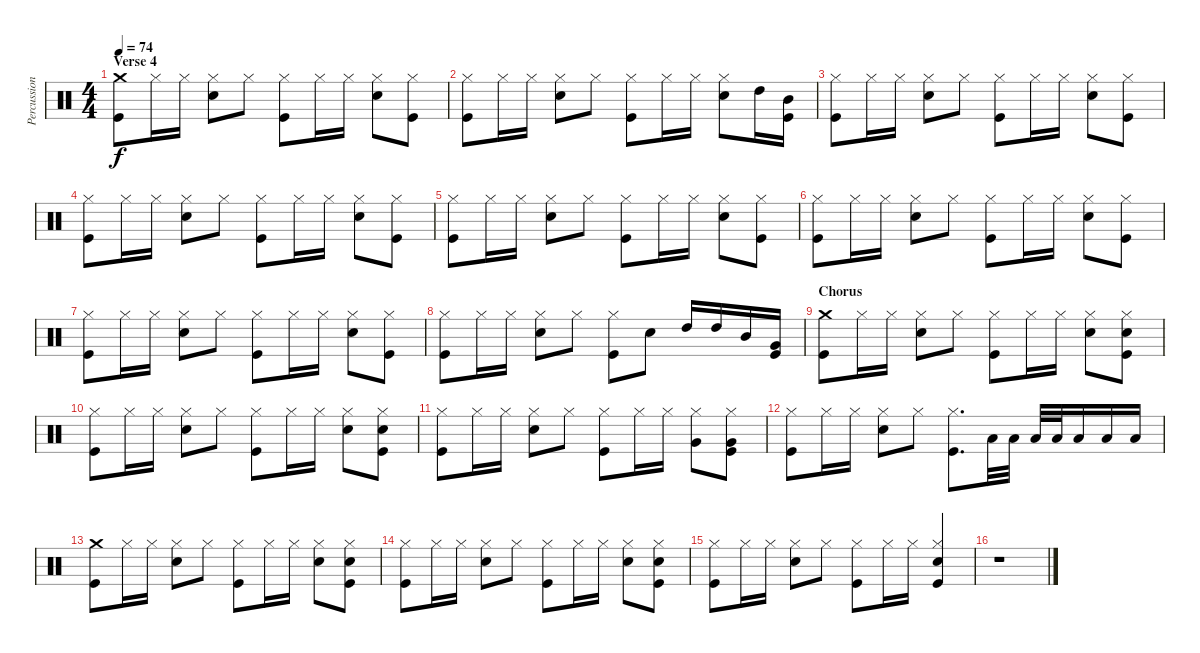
\track ("Percussion (Henley)" "Percussion") {instrument percussion}
\staff {score}
\articulation defaults
\ts (4 4)
\section ("" "Verse 4")
\tempo 74
\clef neutral
\ks c
("Crash medium (hit)" "Kick (hit)").8{dy f} "Hi-Hat (closed)".16 "Hi-Hat (closed)".16 ("Hi-Hat (closed)" "Snare (hit) 2").8 "Hi-Hat (closed)".8 ("Hi-Hat (closed)" "Kick (hit)").8 "Hi-Hat (closed)".16 "Hi-Hat (closed)".16 ("Hi-Hat (closed)" "Snare (hit) 2").8 ("Hi-Hat (closed)" "Kick (hit)").8 |
("Hi-Hat (closed)" "Kick (hit)").8 "Hi-Hat (closed)".16 "Hi-Hat (closed)".16 ("Hi-Hat (closed)" "Snare (hit) 2").8 "Hi-Hat (closed)".8 ("Hi-Hat (closed)" "Kick (hit)").8 "Hi-Hat (closed)".16 "Hi-Hat (closed)".16 ("Hi-Hat (closed)" "Snare (hit) 2").8 "High Tom (hit)".16 ("Mid Tom (hit)" "Kick (hit)").16 |
("Hi-Hat (closed)" "Kick (hit)").8 "Hi-Hat (closed)".16 "Hi-Hat (closed)".16 ("Hi-Hat (closed)" "Snare (hit) 2").8 "Hi-Hat (closed)".8 ("Hi-Hat (closed)" "Kick (hit)").8 "Hi-Hat (closed)".16 "Hi-Hat (closed)".16 ("Hi-Hat (closed)" "Snare (hit) 2").8 ("Hi-Hat (closed)" "Kick (hit)").8 |
("Hi-Hat (closed)" "Kick (hit)").8 "Hi-Hat (closed)".16 "Hi-Hat (closed)".16 ("Hi-Hat (closed)" "Snare (hit) 2").8 "Hi-Hat (closed)".8 ("Hi-Hat (closed)" "Kick (hit)").8 "Hi-Hat (closed)".16 "Hi-Hat (closed)".16 ("Hi-Hat (closed)" "Snare (hit) 2").8 ("Hi-Hat (closed)" "Kick (hit)").8 |
("Hi-Hat (closed)" "Kick (hit)").8 "Hi-Hat (closed)".16 "Hi-Hat (closed)".16 ("Hi-Hat (closed)" "Snare (hit) 2").8 "Hi-Hat (closed)".8 ("Hi-Hat (closed)" "Kick (hit)").8 "Hi-Hat (closed)".16 "Hi-Hat (closed)".16 ("Hi-Hat (closed)" "Snare (hit) 2").8 ("Hi-Hat (closed)" "Kick (hit)").8 |
("Hi-Hat (closed)" "Kick (hit)").8 "Hi-Hat (closed)".16 "Hi-Hat (closed)".16 ("Hi-Hat (closed)" "Snare (hit) 2").8 "Hi-Hat (closed)".8 ("Hi-Hat (closed)" "Kick (hit)").8 "Hi-Hat (closed)".16 "Hi-Hat (closed)".16 ("Hi-Hat (closed)" "Snare (hit) 2").8 ("Hi-Hat (closed)" "Kick (hit)").8 |
("Hi-Hat (closed)" "Kick (hit)").8 "Hi-Hat (closed)".16 "Hi-Hat (closed)".16 ("Hi-Hat (closed)" "Snare (hit) 2").8 "Hi-Hat (closed)".8 ("Hi-Hat (closed)" "Kick (hit)").8 "Hi-Hat (closed)".16 "Hi-Hat (closed)".16 ("Hi-Hat (closed)" "Snare (hit) 2").8 ("Hi-Hat (closed)" "Kick (hit)").8 |
("Hi-Hat (closed)" "Kick (hit)").8 "Hi-Hat (closed)".16 "Hi-Hat (closed)".16 ("Hi-Hat (closed)" "Snare (hit) 2").8 "Hi-Hat (closed)".8 ("Hi-Hat (closed)" "Kick (hit)").8 "Snare (hit) 2".8 "High Tom (hit)".16 "High Tom (hit)".16 "Mid Tom (hit)".16 ("Very Low Tom (hit)" "Kick (hit)").16 |
\section ("" "Chorus")
("Crash medium (hit)" "Kick (hit)").8 "Hi-Hat (closed)".16 "Hi-Hat (closed)".16 ("Hi-Hat (closed)" "Snare (hit) 2").8 "Hi-Hat (closed)".8 ("Hi-Hat (closed)" "Kick (hit)").8 "Hi-Hat (closed)".16 "Hi-Hat (closed)".16 ("Hi-Hat (closed)" "Snare (hit) 2").8 ("Hi-Hat (closed)" "Snare (hit) 2" "Kick (hit)").8 |
("Hi-Hat (closed)" "Kick (hit)").8 "Hi-Hat (closed)".16 "Hi-Hat (closed)".16 ("Hi-Hat (closed)" "Snare (hit) 2").8 "Hi-Hat (closed)".8 ("Hi-Hat (closed)" "Kick (hit)").8 "Hi-Hat (closed)".16 "Hi-Hat (closed)".16 ("Hi-Hat (closed)" "Snare (hit) 2").8 ("Hi-Hat (closed)" "Snare (hit) 2" "Kick (hit)").8 |
("Hi-Hat (closed)" "Kick (hit)").8 "Hi-Hat (closed)".16 "Hi-Hat (closed)".16 ("Hi-Hat (closed)" "Snare (hit) 2").8 "Hi-Hat (closed)".8 ("Hi-Hat (closed)" "Kick (hit)").8 "Hi-Hat (closed)".16 "Hi-Hat (closed)".16 ("Hi-Hat (closed)" "Very Low Tom (hit)").8 ("Hi-Hat (closed)" "Very Low Tom (hit)" "Kick (hit)").8 |
("Hi-Hat (closed)" "Kick (hit)").8 "Hi-Hat (closed)".16 "Hi-Hat (closed)".16 ("Hi-Hat (closed)" "Snare (hit) 2").8 "Hi-Hat (closed)".8 ("Hi-Hat (closed)" "Kick (hit)").8{d} "Low Tom (hit)".32 "Low Tom (hit)".32 "Low Tom (hit)".32 "Low Tom (hit)".32 "Low Floor Tom (hit)".16 "Low Floor Tom (hit)".16 "Low Floor Tom (hit)".16 |
("Crash medium (hit)" "Kick (hit)").8 "Hi-Hat (closed)".16 "Hi-Hat (closed)".16 ("Hi-Hat (closed)" "Snare (hit) 2").8 "Hi-Hat (closed)".8 ("Hi-Hat (closed)" "Kick (hit)").8 "Hi-Hat (closed)".16 "Hi-Hat (closed)".16 ("Hi-Hat (closed)" "Snare (hit) 2").8 ("Hi-Hat (closed)" "Snare (hit) 2" "Kick (hit)").8 |
("Hi-Hat (closed)" "Kick (hit)").8 "Hi-Hat (closed)".16 "Hi-Hat (closed)".16 ("Hi-Hat (closed)" "Snare (hit) 2").8 "Hi-Hat (closed)".8 ("Hi-Hat (closed)" "Kick (hit)").8 "Hi-Hat (closed)".16 "Hi-Hat (closed)".16 ("Hi-Hat (closed)" "Snare (hit) 2").8 ("Hi-Hat (closed)" "Snare (hit) 2" "Kick (hit)").8 |
("Hi-Hat (closed)" "Kick (hit)").8 "Hi-Hat (closed)".16 "Hi-Hat (closed)".16 ("Hi-Hat (closed)" "Snare (hit) 2").8 "Hi-Hat (closed)".8 ("Hi-Hat (closed)" "Kick (hit)").8 "Hi-Hat (closed)".16 "Hi-Hat (closed)".16 ("Hi-Hat (closed)" "Snare (hit) 2" "Kick (hit)").4 |
r.1
